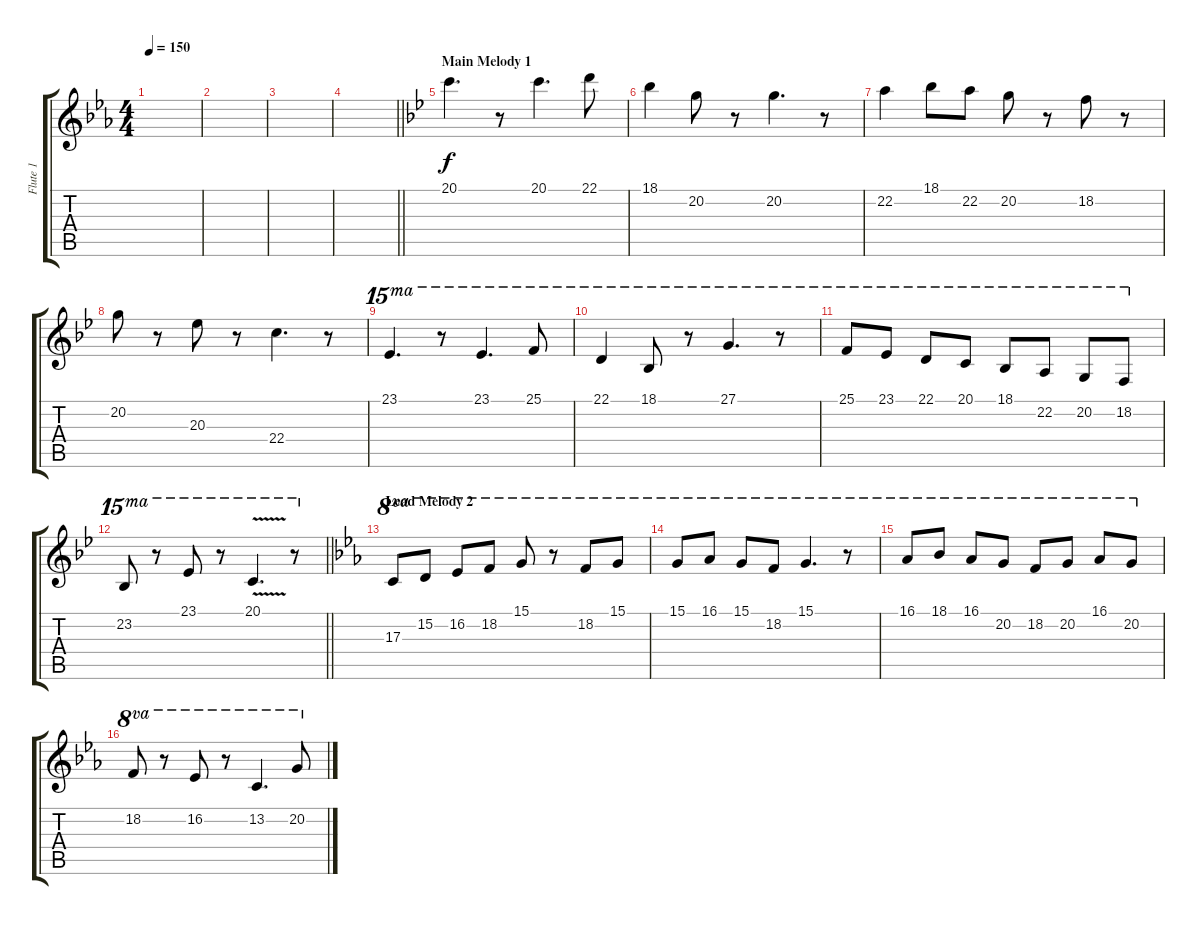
\track ("Flute 1" "Flute 1") {instrument piccolo}
\staff {score tabs}
\tuning (E4 B3 G3 D3 A2 E2) {hide}
\ts (4 4)
\tempo 150
\clef g2
\ks cminor
|
|
|
\barLineRight lightlight
|
\section ("" "Main Melody 1")
\ks gminor
20.1.4{d} r.8 20.1.4{d} 22.1.8 |
18.1.4 20.2.8 r.8 20.2.4{d} r.8 |
22.2.4 18.1.8 22.2.8 20.2.8 r.8 18.2.8 r.8 |
20.2.8 r.8 20.3.8 r.8 22.4.4{d} r.8 |
23.1.4{d ot 15ma} r.8{ot 15ma} 23.1.4{d ot 15ma} 25.1.8{ot 15ma} |
22.1.4{ot 15ma} 18.1.8{ot 15ma} r.8{ot 15ma} 27.1.4{d ot 15ma} r.8{ot 15ma} |
25.1.8{ot 15ma} 23.1.8{ot 15ma} 22.1.8{ot 15ma} 20.1.8{ot 15ma} 18.1.8{ot 15ma} 22.2.8{ot 15ma} 20.2.8{ot 15ma} 18.2.8{ot 15ma} |
\barLineRight lightlight
23.2.8{ot 15ma} r.8{ot 15ma} 23.1.8{ot 15ma} r.8{ot 15ma} 20.1{v}.4{d ot 15ma} r.8{ot 15ma} |
\section ("" "Lead Melody 2")
\ks cminor
17.3.8{ot 8va volume 12} 15.2.8{ot 8va} 16.2.8{ot 8va} 18.2.8{ot 8va} 15.1.8{ot 8va} r.8{ot 8va} 18.2.8{ot 8va} 15.1.8{ot 8va} |
15.1.8{ot 8va} 16.1.8{ot 8va} 15.1.8{ot 8va} 18.2.8{ot 8va} 15.1.4{d ot 8va} r.8{ot 8va} |
16.1.8{ot 8va} 18.1.8{ot 8va} 16.1.8{ot 8va} 20.2.8{ot 8va} 18.2.8{ot 8va} 20.2.8{ot 8va} 16.1.8{ot 8va} 20.2.8{ot 8va} |
18.2.8{ot 8va} r.8{ot 8va} 16.2.8{ot 8va} r.8{ot 8va} 13.2.4{d ot 8va} 20.2.8{ot 8va}
